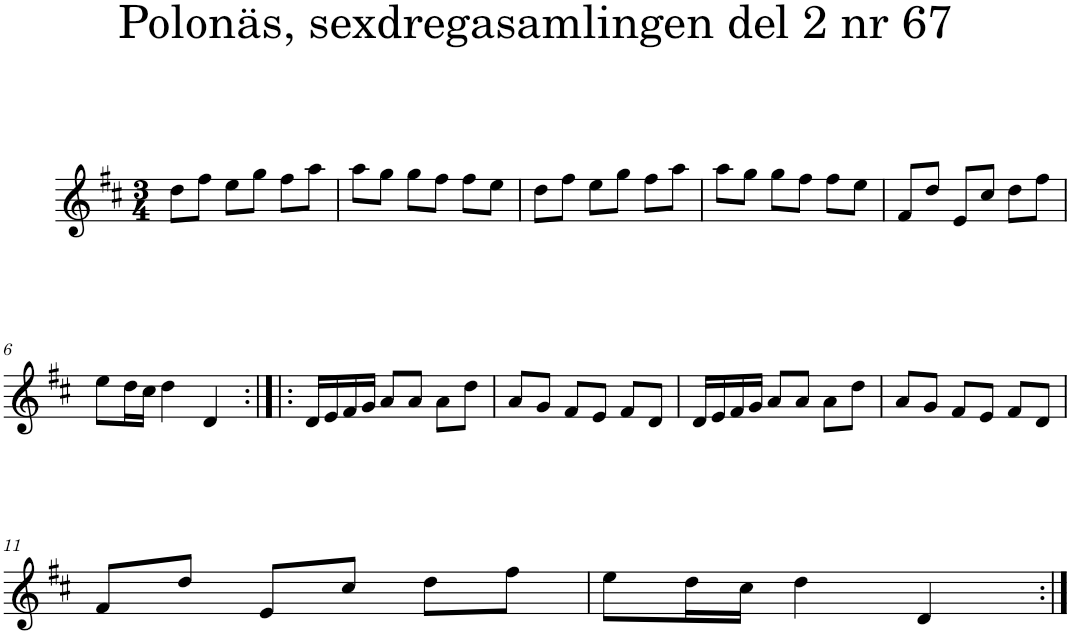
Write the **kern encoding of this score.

**kern
*part1
*staff1
*I"Piano
*I'Pno
*clefG2
*k[f#c#]
*D:
*M3/4
=1
8dd\L
8ff#\J
8ee\L
8gg\J
8ff#\L
8aa\J
=2
8aa\L
8gg\J
8gg\L
8ff#\J
8ff#\L
8ee\J
=3
8dd\L
8ff#\J
8ee\L
8gg\J
8ff#\L
8aa\J
=4
8aa\L
8gg\J
8gg\L
8ff#\J
8ff#\L
8ee\J
=5
8f#/L
8dd/J
8e/L
8cc#/J
8dd\L
8ff#\J
!!LO:LB:g=z
=6
8ee\L
16dd\L
16cc#\JJ
4dd\
4d/
=7:|!|:
16d/LL
16e/
16f#/
16g/JJ
8a/L
8a/J
8a\L
8dd\J
=8
8a/L
8g/J
8f#/L
8e/J
8f#/L
8d/J
=9
16d/LL
16e/
16f#/
16g/JJ
8a/L
8a/J
8a\L
8dd\J
=10
8a/L
8g/J
8f#/L
8e/J
8f#/L
8d/J
!!LO:LB:g=z
=11
8f#/L
8dd/J
8e/L
8cc#/J
8dd\L
8ff#\J
=12
8ee\L
16dd\L
16cc#\JJ
4dd\
4d/
=:|!
*-
